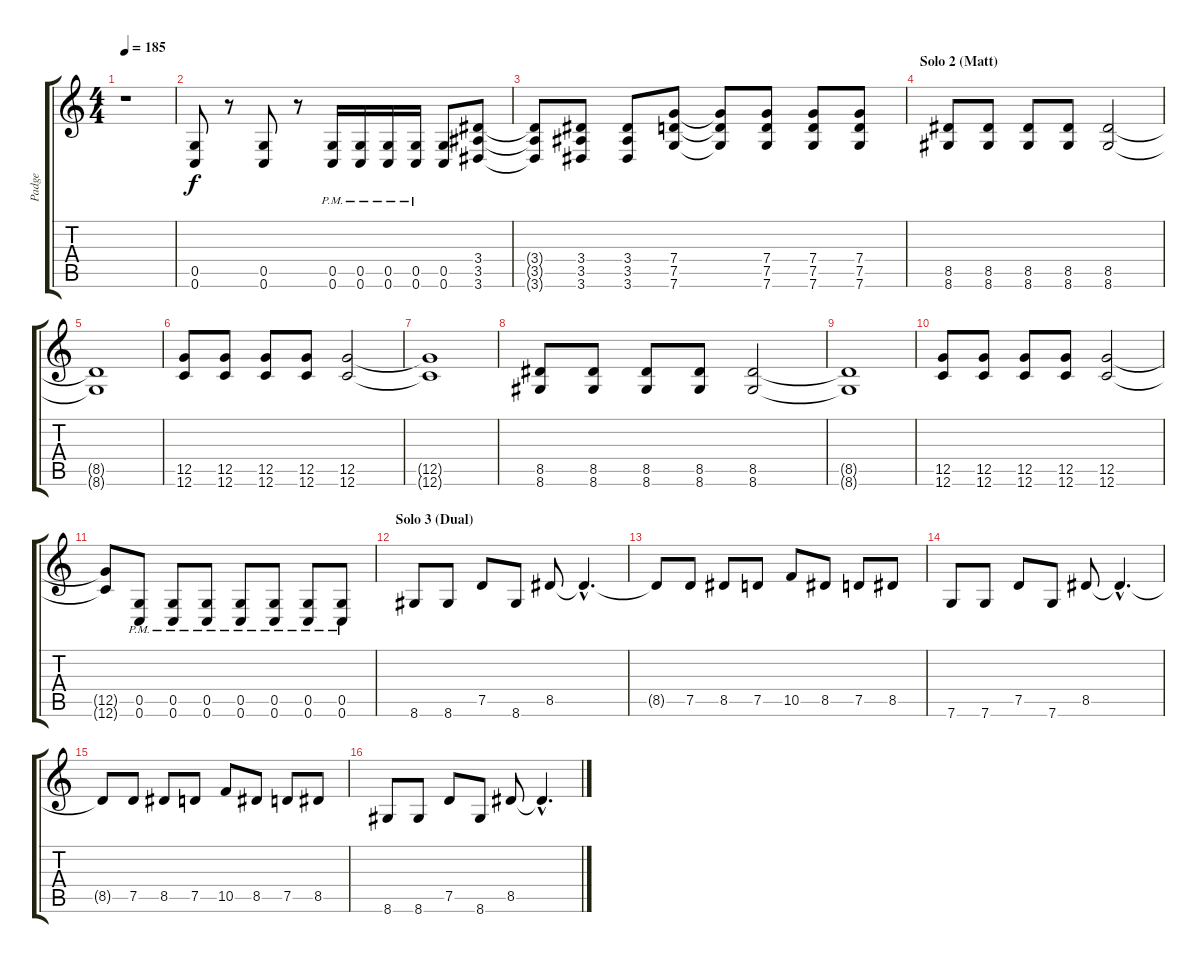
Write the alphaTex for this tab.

\track ("Padge" "Padge") {instrument distortionguitar}
\staff {score tabs}
\tuning (D4 A3 F3 C3 G2 C2) {hide}
\ts (4 4)
\tempo 185
\clef g2
\ks c
r.1{dy f} |
(0.5 0.6).8 r.8 (0.5 0.6).8 r.8 (0.5{pm} 0.6{pm}).16 (0.5{pm} 0.6{pm}).16 (0.5{pm} 0.6{pm}).16 (0.5{pm} 0.6{pm}).16 (0.5 0.6).8 (3.4 3.5 3.6).8 |
(3.4{t} 3.5{t} 3.6{t}).8 (3.4 3.5 3.6).8 (3.4 3.5 3.6).8 (7.4 7.5 7.6).8 (7.4{t} 7.5{t} 7.6{t}).8 (7.4 7.5 7.6).8 (7.4 7.5 7.6).8 (7.4 7.5 7.6).8 |
\section ("" "Solo 2 (Matt)")
(8.5 8.6).8 (8.5 8.6).8 (8.5 8.6).8 (8.5 8.6).8 (8.5 8.6).2 |
(8.5{t} 8.6{t}).1 |
(12.5 12.6).8 (12.5 12.6).8 (12.5 12.6).8 (12.5 12.6).8 (12.5 12.6).2 |
(12.5{t} 12.6{t}).1 |
(8.5 8.6).8 (8.5 8.6).8 (8.5 8.6).8 (8.5 8.6).8 (8.5 8.6).2 |
(8.5{t} 8.6{t}).1 |
(12.5 12.6).8 (12.5 12.6).8 (12.5 12.6).8 (12.5 12.6).8 (12.5 12.6).2 |
(12.5{t} 12.6{t}).8 (0.5{pm} 0.6{pm}).8 (0.5{pm} 0.6{pm}).8 (0.5{pm} 0.6{pm}).8 (0.5{pm} 0.6{pm}).8 (0.5{pm} 0.6{pm}).8 (0.5{pm} 0.6{pm}).8 (0.5{pm} 0.6{pm}).8 |
\section ("" "Solo 3 (Dual)")
8.6.8{balance 16} 8.6.8 7.5.8 8.6.8 8.5.8 8.5{hac t}.4{d} |
8.5{t}.8 7.5.8 8.5.8 7.5.8 10.5.8 8.5.8 7.5.8 8.5.8 |
7.6.8 7.6.8 7.5.8 7.6.8 8.5.8 8.5{hac t}.4{d} |
8.5{t}.8 7.5.8 8.5.8 7.5.8 10.5.8 8.5.8 7.5.8 8.5.8 |
8.6.8 8.6.8 7.5.8 8.6.8 8.5.8 8.5{hac t}.4{d}
